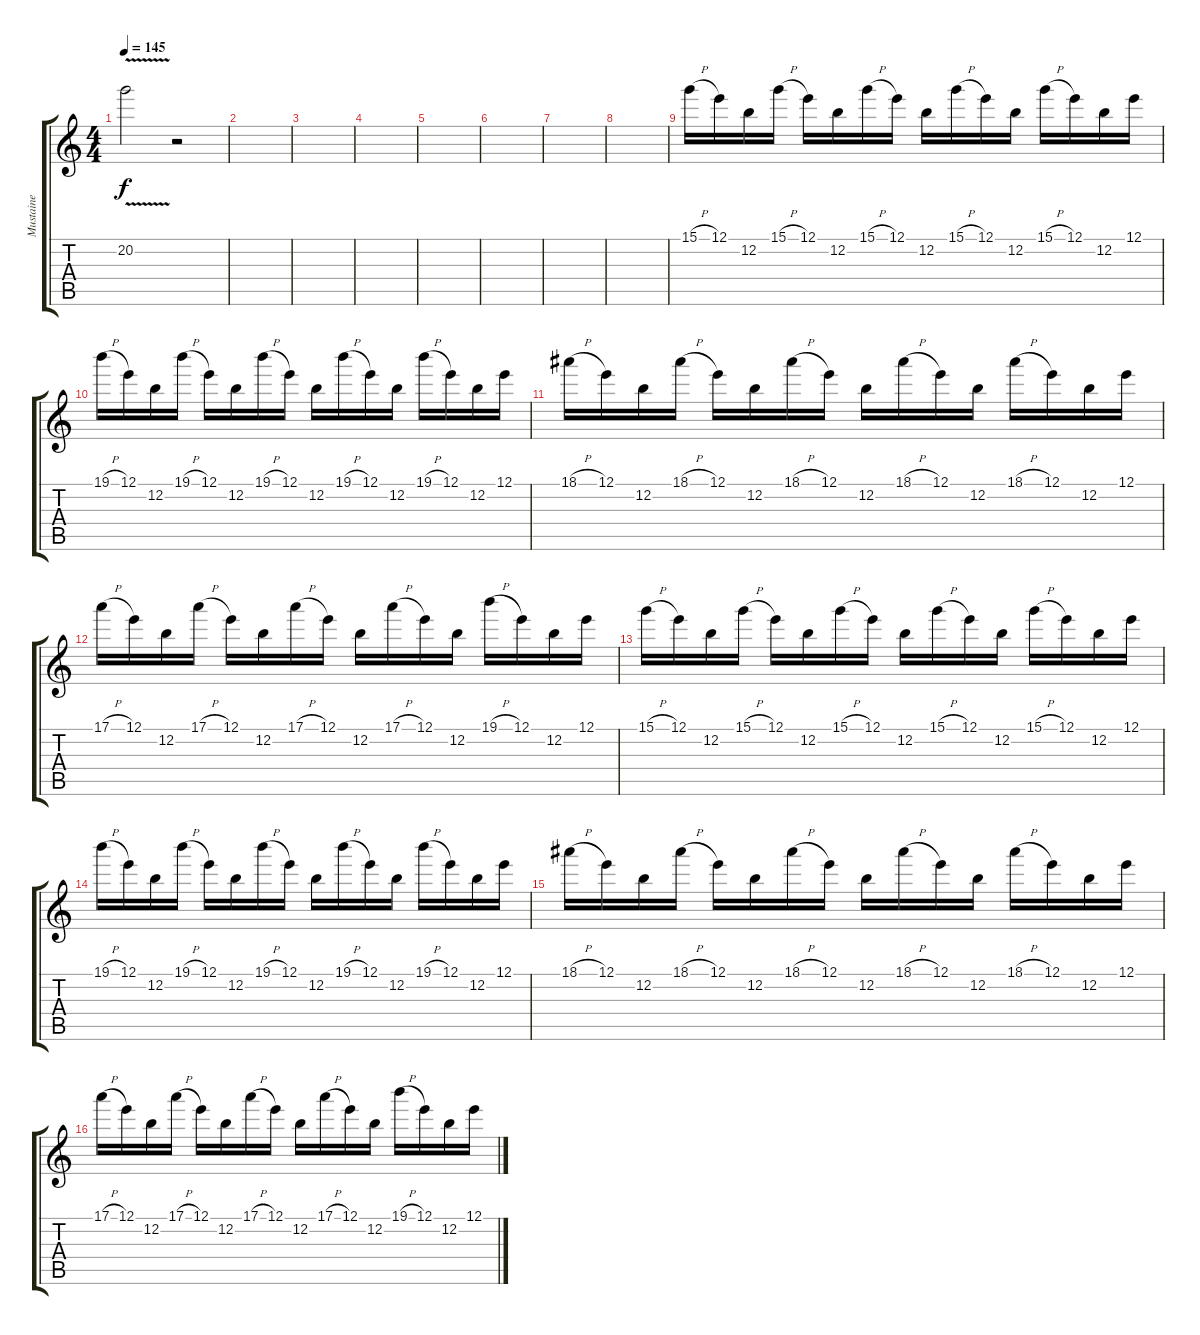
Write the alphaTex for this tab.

\track ("Mustaine" "Mustaine") {instrument distortionguitar bank 255}
\staff {score tabs}
\tuning (E4 B3 G3 D3 A2 E2) {hide}
\ts (4 4)
\tempo 145
\clef g2
\ks c
20.2{v}.2{dy f} r.2 |
|
|
|
|
|
|
|
15.1{h}.16 12.1.16 12.2.16 15.1{h}.16 12.1.16 12.2.16 15.1{h}.16 12.1.16 12.2.16 15.1{h}.16 12.1.16 12.2.16 15.1{h}.16 12.1.16 12.2.16 12.1.16 |
19.1{h}.16 12.1.16 12.2.16 19.1{h}.16 12.1.16 12.2.16 19.1{h}.16 12.1.16 12.2.16 19.1{h}.16 12.1.16 12.2.16 19.1{h}.16 12.1.16 12.2.16 12.1.16 |
18.1{h}.16 12.1.16 12.2.16 18.1{h}.16 12.1.16 12.2.16 18.1{h}.16 12.1.16 12.2.16 18.1{h}.16 12.1.16 12.2.16 18.1{h}.16 12.1.16 12.2.16 12.1.16 |
17.1{h}.16 12.1.16 12.2.16 17.1{h}.16 12.1.16 12.2.16 17.1{h}.16 12.1.16 12.2.16 17.1{h}.16 12.1.16 12.2.16 19.1{h}.16 12.1.16 12.2.16 12.1.16 |
15.1{h}.16 12.1.16 12.2.16 15.1{h}.16 12.1.16 12.2.16 15.1{h}.16 12.1.16 12.2.16 15.1{h}.16 12.1.16 12.2.16 15.1{h}.16 12.1.16 12.2.16 12.1.16 |
19.1{h}.16 12.1.16 12.2.16 19.1{h}.16 12.1.16 12.2.16 19.1{h}.16 12.1.16 12.2.16 19.1{h}.16 12.1.16 12.2.16 19.1{h}.16 12.1.16 12.2.16 12.1.16 |
18.1{h}.16 12.1.16 12.2.16 18.1{h}.16 12.1.16 12.2.16 18.1{h}.16 12.1.16 12.2.16 18.1{h}.16 12.1.16 12.2.16 18.1{h}.16 12.1.16 12.2.16 12.1.16 |
17.1{h}.16 12.1.16 12.2.16 17.1{h}.16 12.1.16 12.2.16 17.1{h}.16 12.1.16 12.2.16 17.1{h}.16 12.1.16 12.2.16 19.1{h}.16 12.1.16 12.2.16 12.1.16
